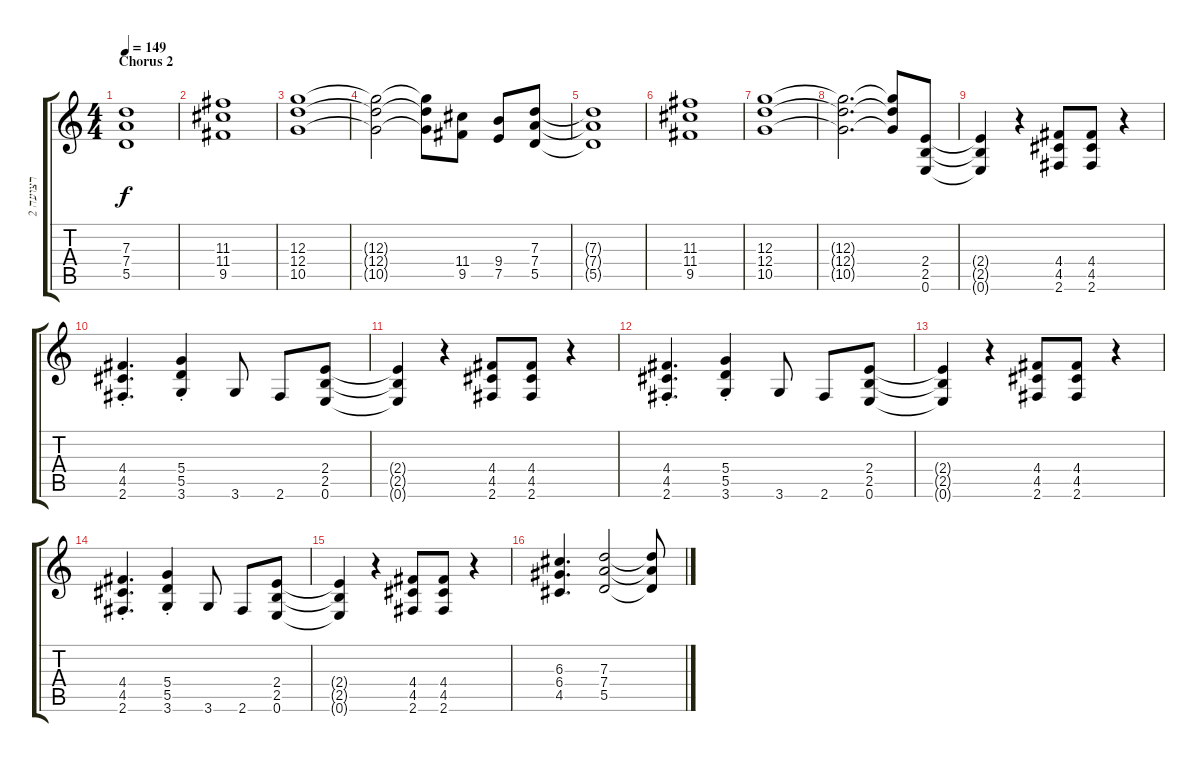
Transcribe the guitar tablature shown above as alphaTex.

\track ("רצועה 2" "רצועה 2") {instrument distortionguitar}
\staff {score tabs}
\tuning (E4 B3 G3 D3 A2 E2) {hide}
\ts (4 4)
\section ("" "Chorus 2")
\tempo 149
\clef g2
\ks c
(7.3{t} 7.4{t} 5.5{t}).1{dy f} |
(11.3 11.4 9.5).1 |
(12.3 12.4 10.5).1 |
(12.3{t} 12.4{t} 10.5{t}).2 (12.3{t} 12.4{t} 10.5{t}).8 (11.4 9.5).8 (9.4 7.5).8 (7.3 7.4 5.5).8 |
(7.3{t} 7.4{t} 5.5{t}).1 |
(11.3 11.4 9.5).1 |
(12.3 12.4 10.5).1 |
(12.3{t} 12.4{t} 10.5{t}).2{d} (12.3{t} 12.4{t} 10.5{t}).8 (2.4 2.5 0.6).8 |
(2.4{t} 2.5{t} 0.6{t}).4 r.4 (4.4 4.5 2.6).8 (4.4 4.5 2.6).8 r.4 |
(4.4{st} 4.5{st} 2.6{st}).4{d} (5.4{st} 5.5{st} 3.6{st}).4 3.6.8 2.6.8 (2.4 2.5 0.6).8 |
(2.4{t} 2.5{t} 0.6{t}).4 r.4 (4.4 4.5 2.6).8 (4.4 4.5 2.6).8 r.4 |
(4.4{st} 4.5{st} 2.6{st}).4{d} (5.4{st} 5.5{st} 3.6{st}).4 3.6.8 2.6.8 (2.4 2.5 0.6).8 |
(2.4{t} 2.5{t} 0.6{t}).4 r.4 (4.4 4.5 2.6).8 (4.4 4.5 2.6).8 r.4 |
(4.4{st} 4.5{st} 2.6{st}).4{d} (5.4{st} 5.5{st} 3.6{st}).4 3.6.8 2.6.8 (2.4 2.5 0.6).8 |
(2.4{t} 2.5{t} 0.6{t}).4 r.4 (4.4 4.5 2.6).8 (4.4 4.5 2.6).8 r.4 |
(6.3 6.4 4.5).4{d} (7.3 7.4 5.5).2 (7.3{t} 7.4{t} 5.5{t}).8
